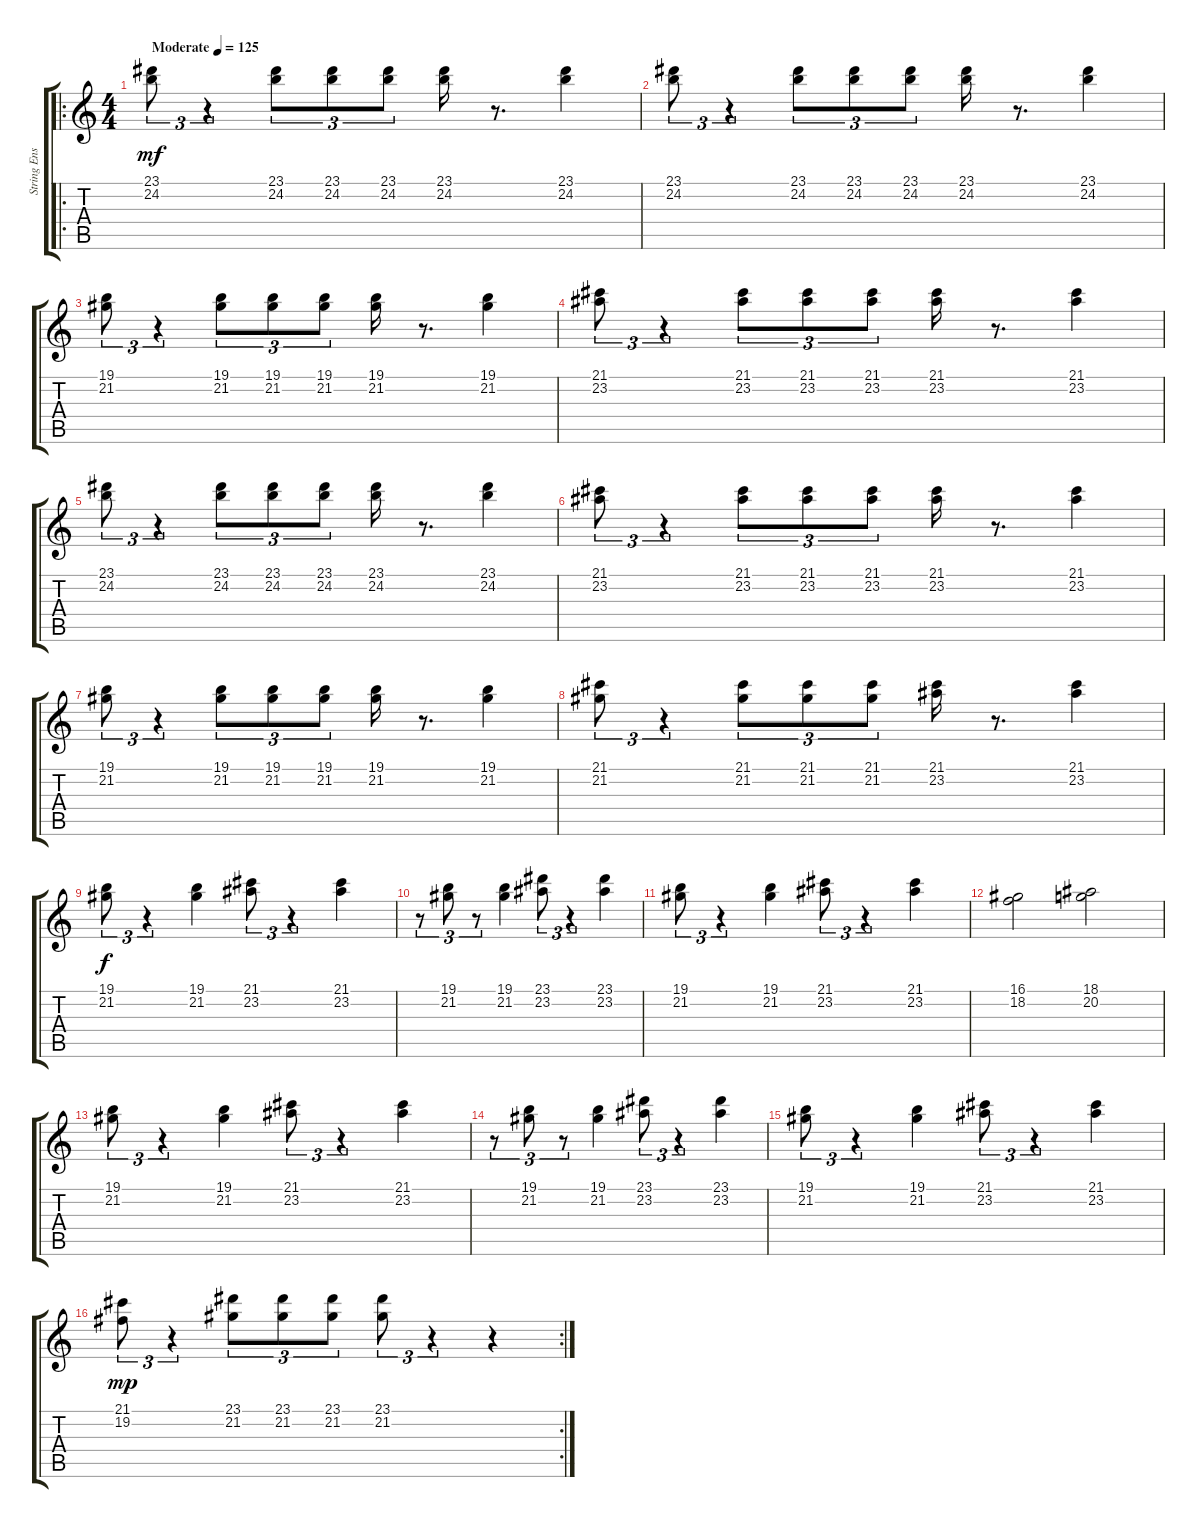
\track ("String Ensemble" "String Ens") {instrument stringensemble1}
\staff {score tabs}
\tuning (E4 B3 G3 D3 A2 E2) {hide}
\ro
\ts (4 4)
\tempo (125 "Moderate")
\clef g2
\ks c
(23.1 24.2).8{tu (3 2) dy mf instrument stringensemble1} r.4{tu (3 2)} (23.1 24.2).8{tu (3 2)} (23.1 24.2).8{tu (3 2)} (23.1 24.2).8{tu (3 2)} (23.1 24.2).16 r.8{d} (23.1 24.2).4 |
(23.1 24.2).8{tu (3 2)} r.4{tu (3 2)} (23.1 24.2).8{tu (3 2)} (23.1 24.2).8{tu (3 2)} (23.1 24.2).8{tu (3 2)} (23.1 24.2).16 r.8{d} (23.1 24.2).4 |
(19.1 21.2).8{tu (3 2)} r.4{tu (3 2)} (19.1 21.2).8{tu (3 2)} (19.1 21.2).8{tu (3 2)} (19.1 21.2).8{tu (3 2)} (19.1 21.2).16 r.8{d} (19.1 21.2).4 |
(21.1 23.2).8{tu (3 2)} r.4{tu (3 2)} (21.1 23.2).8{tu (3 2)} (21.1 23.2).8{tu (3 2)} (21.1 23.2).8{tu (3 2)} (21.1 23.2).16 r.8{d} (21.1 23.2).4 |
(23.1 24.2).8{tu (3 2)} r.4{tu (3 2)} (23.1 24.2).8{tu (3 2)} (23.1 24.2).8{tu (3 2)} (23.1 24.2).8{tu (3 2)} (23.1 24.2).16 r.8{d} (23.1 24.2).4 |
(21.1 23.2).8{tu (3 2)} r.4{tu (3 2)} (21.1 23.2).8{tu (3 2)} (21.1 23.2).8{tu (3 2)} (21.1 23.2).8{tu (3 2)} (21.1 23.2).16 r.8{d} (21.1 23.2).4 |
(19.1 21.2).8{tu (3 2)} r.4{tu (3 2)} (19.1 21.2).8{tu (3 2)} (19.1 21.2).8{tu (3 2)} (19.1 21.2).8{tu (3 2)} (19.1 21.2).16 r.8{d} (19.1 21.2).4 |
(21.1 21.2).8{tu (3 2)} r.4{tu (3 2)} (21.1 21.2).8{tu (3 2)} (21.1 21.2).8{tu (3 2)} (21.1 21.2).8{tu (3 2)} (21.1 23.2).16 r.8{d} (21.1 23.2).4 |
(19.1 21.2).8{tu (3 2) dy f} r.4{tu (3 2)} (19.1 21.2).4 (21.1 23.2).8{tu (3 2)} r.4{tu (3 2)} (21.1 23.2).4 |
r.8{tu (3 2)} (19.1 21.2).8{tu (3 2)} r.8{tu (3 2)} (19.1 21.2).4 (23.1 23.2).8{tu (3 2)} r.4{tu (3 2)} (23.1 23.2).4 |
(19.1 21.2).8{tu (3 2)} r.4{tu (3 2)} (19.1 21.2).4 (21.1 23.2).8{tu (3 2)} r.4{tu (3 2)} (21.1 23.2).4 |
(16.1 18.2).2 (18.1 20.2).2 |
(19.1 21.2).8{tu (3 2)} r.4{tu (3 2)} (19.1 21.2).4 (21.1 23.2).8{tu (3 2)} r.4{tu (3 2)} (21.1 23.2).4 |
r.8{tu (3 2)} (19.1 21.2).8{tu (3 2)} r.8{tu (3 2)} (19.1 21.2).4 (23.1 23.2).8{tu (3 2)} r.4{tu (3 2)} (23.1 23.2).4 |
(19.1 21.2).8{tu (3 2)} r.4{tu (3 2)} (19.1 21.2).4 (21.1 23.2).8{tu (3 2)} r.4{tu (3 2)} (21.1 23.2).4 |
\rc 2
(21.1 19.2).8{tu (3 2) dy mp} r.4{tu (3 2)} (23.1 21.2).8{tu (3 2)} (23.1 21.2).8{tu (3 2)} (23.1 21.2).8{tu (3 2)} (23.1 21.2).8{tu (3 2)} r.4{tu (3 2)} r.4
